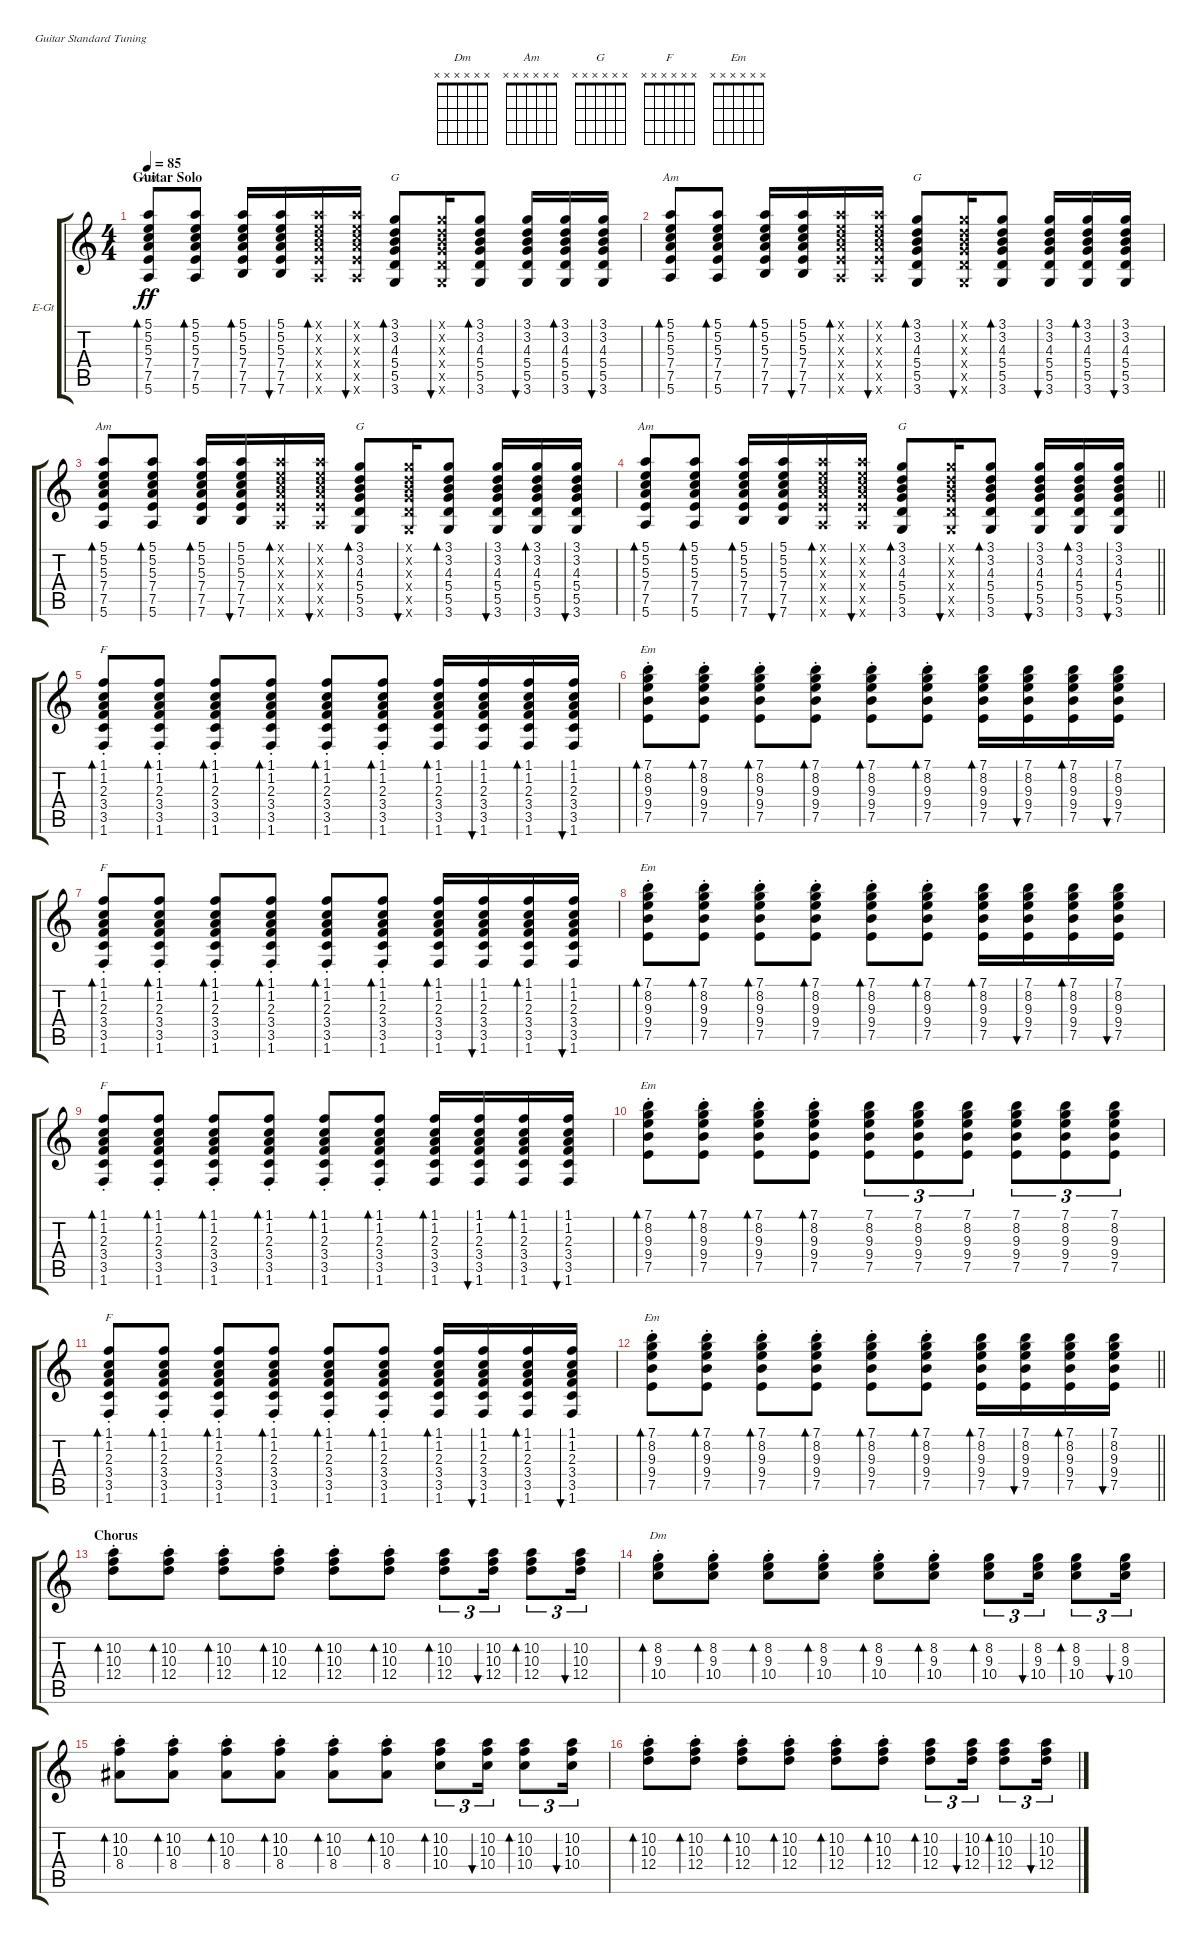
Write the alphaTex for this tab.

\bracketExtendMode groupsimilarinstruments
\firstSystemTrackNameOrientation horizontal
\otherSystemsTrackNameOrientation horizontal
\track ("Robert Smith 1" "E-Gt") {mute instrument electricguitarclean}
\staff {score tabs}
\tuning (E4 B3 G3 D3 A2 E2)
\chord ("Dm" x x x x x x)
\chord ("Am" x x x x x x)
\chord ("G" x x x x x x)
\chord ("F" x x x x x x)
\chord ("Em" x x x x x x)
\ts (4 4)
\section ("" "Guitar Solo")
\tempo 85
\clef g2
\ks c
(5.1 5.2 5.3 7.4 7.5 5.6).8{bd 30 ch "Am" dy ff} (5.1 5.2 5.3 7.4 7.5 5.6).8{bd 30} (5.1 5.2 5.3 7.4 7.5 7.6).16{bd 30} (5.1 5.2 5.3 7.4 7.5 7.6).16{bu 30} (5.1{x} 5.2{x} 5.3{x} 7.4{x} 7.5{x} 5.6{x}).16{bd 30} (5.1{x} 5.2{x} 5.3{x} 7.4{x} 7.5{x} 5.6{x}).16{bu 30} (3.1 3.2 4.3 5.4 5.5 3.6).8{bd 30 ch "G"} (3.1{x} 3.2{x} 4.3{x} 5.4{x} 5.5{x} 3.6{x}).16{bu 30} (3.1 3.2 4.3 5.4 5.5 3.6).8{bd 30} (3.1 3.2 4.3 5.4 5.5 3.6).16{bu 30} (3.1 3.2 4.3 5.4 5.5 3.6).16{bd 30} (3.1 3.2 4.3 5.4 5.5 3.6).16{bu 30} |
(5.1 5.2 5.3 7.4 7.5 5.6).8{bd 30 ch "Am"} (5.1 5.2 5.3 7.4 7.5 5.6).8{bd 30} (5.1 5.2 5.3 7.4 7.5 7.6).16{bd 30} (5.1 5.2 5.3 7.4 7.5 7.6).16{bu 30} (5.1{x} 5.2{x} 5.3{x} 7.4{x} 7.5{x} 5.6{x}).16{bd 30} (5.1{x} 5.2{x} 5.3{x} 7.4{x} 7.5{x} 5.6{x}).16{bu 30} (3.1 3.2 4.3 5.4 5.5 3.6).8{bd 30 ch "G"} (3.1{x} 3.2{x} 4.3{x} 5.4{x} 5.5{x} 3.6{x}).16{bu 30} (3.1 3.2 4.3 5.4 5.5 3.6).8{bd 30} (3.1 3.2 4.3 5.4 5.5 3.6).16{bu 30} (3.1 3.2 4.3 5.4 5.5 3.6).16{bd 30} (3.1 3.2 4.3 5.4 5.5 3.6).16{bu 30} |
(5.1 5.2 5.3 7.4 7.5 5.6).8{bd 30 ch "Am"} (5.1 5.2 5.3 7.4 7.5 5.6).8{bd 30} (5.1 5.2 5.3 7.4 7.5 7.6).16{bd 30} (5.1 5.2 5.3 7.4 7.5 7.6).16{bu 30} (5.1{x} 5.2{x} 5.3{x} 7.4{x} 7.5{x} 5.6{x}).16{bd 30} (5.1{x} 5.2{x} 5.3{x} 7.4{x} 7.5{x} 5.6{x}).16{bu 30} (3.1 3.2 4.3 5.4 5.5 3.6).8{bd 30 ch "G"} (3.1{x} 3.2{x} 4.3{x} 5.4{x} 5.5{x} 3.6{x}).16{bu 30} (3.1 3.2 4.3 5.4 5.5 3.6).8{bd 30} (3.1 3.2 4.3 5.4 5.5 3.6).16{bu 30} (3.1 3.2 4.3 5.4 5.5 3.6).16{bd 30} (3.1 3.2 4.3 5.4 5.5 3.6).16{bu 30} |
\barLineRight lightlight
(5.1 5.2 5.3 7.4 7.5 5.6).8{bd 30 ch "Am"} (5.1 5.2 5.3 7.4 7.5 5.6).8{bd 30} (5.1 5.2 5.3 7.4 7.5 7.6).16{bd 30} (5.1 5.2 5.3 7.4 7.5 7.6).16{bu 30} (5.1{x} 5.2{x} 5.3{x} 7.4{x} 7.5{x} 5.6{x}).16{bd 30} (5.1{x} 5.2{x} 5.3{x} 7.4{x} 7.5{x} 5.6{x}).16{bu 30} (3.1 3.2 4.3 5.4 5.5 3.6).8{bd 30 ch "G"} (3.1{x} 3.2{x} 4.3{x} 5.4{x} 5.5{x} 3.6{x}).16{bu 30} (3.1 3.2 4.3 5.4 5.5 3.6).8{bd 30} (3.1 3.2 4.3 5.4 5.5 3.6).16{bu 30} (3.1 3.2 4.3 5.4 5.5 3.6).16{bd 30} (3.1 3.2 4.3 5.4 5.5 3.6).16{bu 30} |
(1.1{st} 1.2{st} 2.3{st} 3.4{st} 3.5{st} 1.6{st}).8{bd 30 ch "F"} (1.1{st} 1.2{st} 2.3{st} 3.4{st} 3.5{st} 1.6{st}).8{bd 30} (1.1{st} 1.2{st} 2.3{st} 3.4{st} 3.5{st} 1.6{st}).8{bd 30} (1.1{st} 1.2{st} 2.3{st} 3.4{st} 3.5{st} 1.6{st}).8{bd 30} (1.1{st} 1.2{st} 2.3{st} 3.4{st} 3.5{st} 1.6{st}).8{bd 30} (1.1{st} 1.2{st} 2.3{st} 3.4{st} 3.5{st} 1.6{st}).8{bd 30} (1.1 1.2 2.3 3.4 3.5 1.6).16{bd 30} (1.1 1.2 2.3 3.4 3.5 1.6).16{bu 30} (1.1 1.2 2.3 3.4 3.5 1.6).16{bd 30} (1.1 1.2 2.3 3.4 3.5 1.6).16{bu 30} |
(7.1{st} 8.2{st} 9.3{st} 9.4{st} 7.5{st}).8{bd 30 ch "Em"} (7.1{st} 8.2{st} 9.3{st} 9.4{st} 7.5{st}).8{bd 30} (7.1{st} 8.2{st} 9.3{st} 9.4{st} 7.5{st}).8{bd 30} (7.1{st} 8.2{st} 9.3{st} 9.4{st} 7.5{st}).8{bd 30} (7.1{st} 8.2{st} 9.3{st} 9.4{st} 7.5{st}).8{bd 30} (7.1{st} 8.2{st} 9.3{st} 9.4{st} 7.5{st}).8{bd 30} (7.1 8.2 9.3 9.4 7.5).16{bd 30} (7.1 8.2 9.3 9.4 7.5).16{bu 30} (7.1 8.2 9.3 9.4 7.5).16{bd 30} (7.1 8.2 9.3 9.4 7.5).16{bu 30} |
(1.1{st} 1.2{st} 2.3{st} 3.4{st} 3.5{st} 1.6{st}).8{bd 30 ch "F"} (1.1{st} 1.2{st} 2.3{st} 3.4{st} 3.5{st} 1.6{st}).8{bd 30} (1.1{st} 1.2{st} 2.3{st} 3.4{st} 3.5{st} 1.6{st}).8{bd 30} (1.1{st} 1.2{st} 2.3{st} 3.4{st} 3.5{st} 1.6{st}).8{bd 30} (1.1{st} 1.2{st} 2.3{st} 3.4{st} 3.5{st} 1.6{st}).8{bd 30} (1.1{st} 1.2{st} 2.3{st} 3.4{st} 3.5{st} 1.6{st}).8{bd 30} (1.1 1.2 2.3 3.4 3.5 1.6).16{bd 30} (1.1 1.2 2.3 3.4 3.5 1.6).16{bu 30} (1.1 1.2 2.3 3.4 3.5 1.6).16{bd 30} (1.1 1.2 2.3 3.4 3.5 1.6).16{bu 30} |
(7.1{st} 8.2{st} 9.3{st} 9.4{st} 7.5{st}).8{bd 30 ch "Em"} (7.1{st} 8.2{st} 9.3{st} 9.4{st} 7.5{st}).8{bd 30} (7.1{st} 8.2{st} 9.3{st} 9.4{st} 7.5{st}).8{bd 30} (7.1{st} 8.2{st} 9.3{st} 9.4{st} 7.5{st}).8{bd 30} (7.1{st} 8.2{st} 9.3{st} 9.4{st} 7.5{st}).8{bd 30} (7.1{st} 8.2{st} 9.3{st} 9.4{st} 7.5{st}).8{bd 30} (7.1 8.2 9.3 9.4 7.5).16{bd 30} (7.1 8.2 9.3 9.4 7.5).16{bu 30} (7.1 8.2 9.3 9.4 7.5).16{bd 30} (7.1 8.2 9.3 9.4 7.5).16{bu 30} |
(1.1{st} 1.2{st} 2.3{st} 3.4{st} 3.5{st} 1.6{st}).8{bd 30 ch "F"} (1.1{st} 1.2{st} 2.3{st} 3.4{st} 3.5{st} 1.6{st}).8{bd 30} (1.1{st} 1.2{st} 2.3{st} 3.4{st} 3.5{st} 1.6{st}).8{bd 30} (1.1{st} 1.2{st} 2.3{st} 3.4{st} 3.5{st} 1.6{st}).8{bd 30} (1.1{st} 1.2{st} 2.3{st} 3.4{st} 3.5{st} 1.6{st}).8{bd 30} (1.1{st} 1.2{st} 2.3{st} 3.4{st} 3.5{st} 1.6{st}).8{bd 30} (1.1 1.2 2.3 3.4 3.5 1.6).16{bd 30} (1.1 1.2 2.3 3.4 3.5 1.6).16{bu 30} (1.1 1.2 2.3 3.4 3.5 1.6).16{bd 30} (1.1 1.2 2.3 3.4 3.5 1.6).16{bu 30} |
(7.1{st} 8.2{st} 9.3{st} 9.4{st} 7.5{st}).8{bd 30 ch "Em"} (7.1{st} 8.2{st} 9.3{st} 9.4{st} 7.5{st}).8{bd 30} (7.1{st} 8.2{st} 9.3{st} 9.4{st} 7.5{st}).8{bd 30} (7.1{st} 8.2{st} 9.3{st} 9.4{st} 7.5{st}).8{bd 30} (7.1 8.2 9.3 9.4 7.5).8{tu (3 2)} (7.1 8.2 9.3 9.4 7.5).8{tu (3 2)} (7.1 8.2 9.3 9.4 7.5).8{tu (3 2)} (7.1 8.2 9.3 9.4 7.5).8{tu (3 2)} (7.1 8.2 9.3 9.4 7.5).8{tu (3 2)} (7.1 8.2 9.3 9.4 7.5).8{tu (3 2)} |
(1.1{st} 1.2{st} 2.3{st} 3.4{st} 3.5{st} 1.6{st}).8{bd 30 ch "F"} (1.1{st} 1.2{st} 2.3{st} 3.4{st} 3.5{st} 1.6{st}).8{bd 30} (1.1{st} 1.2{st} 2.3{st} 3.4{st} 3.5{st} 1.6{st}).8{bd 30} (1.1{st} 1.2{st} 2.3{st} 3.4{st} 3.5{st} 1.6{st}).8{bd 30} (1.1{st} 1.2{st} 2.3{st} 3.4{st} 3.5{st} 1.6{st}).8{bd 30} (1.1{st} 1.2{st} 2.3{st} 3.4{st} 3.5{st} 1.6{st}).8{bd 30} (1.1 1.2 2.3 3.4 3.5 1.6).16{bd 30} (1.1 1.2 2.3 3.4 3.5 1.6).16{bu 30} (1.1 1.2 2.3 3.4 3.5 1.6).16{bd 30} (1.1 1.2 2.3 3.4 3.5 1.6).16{bu 30} |
\barLineRight lightlight
(7.1{st} 8.2{st} 9.3{st} 9.4{st} 7.5{st}).8{bd 30 ch "Em"} (7.1{st} 8.2{st} 9.3{st} 9.4{st} 7.5{st}).8{bd 30} (7.1{st} 8.2{st} 9.3{st} 9.4{st} 7.5{st}).8{bd 30} (7.1{st} 8.2{st} 9.3{st} 9.4{st} 7.5{st}).8{bd 30} (7.1{st} 8.2{st} 9.3{st} 9.4{st} 7.5{st}).8{bd 30} (7.1{st} 8.2{st} 9.3{st} 9.4{st} 7.5{st}).8{bd 30} (7.1 8.2 9.3 9.4 7.5).16{bd 30} (7.1 8.2 9.3 9.4 7.5).16{bu 30} (7.1 8.2 9.3 9.4 7.5).16{bd 30} (7.1 8.2 9.3 9.4 7.5).16{bu 30} |
\section ("" "Chorus")
(10.2{st} 10.3{st} 12.4{st}).8{bd 30} (10.2{st} 10.3{st} 12.4{st}).8{bd 30} (10.2{st} 10.3{st} 12.4{st}).8{bd 30} (10.2{st} 10.3{st} 12.4{st}).8{bd 30} (10.2{st} 10.3{st} 12.4{st}).8{bd 30} (10.2{st} 10.3{st} 12.4{st}).8{bd 30} (10.2 10.3 12.4).8{tu (3 2) bd 30} (10.2 10.3 12.4).16{tu (3 2) bu 30} (10.2 10.3 12.4).8{tu (3 2) bd 30} (10.2 10.3 12.4).16{tu (3 2) bu 30} |
(8.2{st} 9.3{st} 10.4{st}).8{bd 30 ch "Dm"} (8.2{st} 9.3{st} 10.4{st}).8{bd 30} (8.2{st} 9.3{st} 10.4{st}).8{bd 30} (8.2{st} 9.3{st} 10.4{st}).8{bd 30} (8.2{st} 9.3{st} 10.4{st}).8{bd 30} (8.2{st} 9.3{st} 10.4{st}).8{bd 30} (8.2 9.3 10.4).8{tu (3 2) bd 30} (8.2 9.3 10.4).16{tu (3 2) bu 30} (8.2 9.3 10.4).8{tu (3 2) bd 30} (8.2 9.3 10.4).16{tu (3 2) bu 30} |
(10.2{st} 10.3{st} 8.4{st}).8{bd 30} (10.2{st} 10.3{st} 8.4{st}).8{bd 30} (10.2{st} 10.3{st} 8.4{st}).8{bd 30} (10.2{st} 10.3{st} 8.4{st}).8{bd 30} (10.2{st} 10.3{st} 8.4{st}).8{bd 30} (10.2{st} 10.3{st} 8.4{st}).8{bd 30} (10.2 10.3 10.4).8{tu (3 2) bd 30} (10.2 10.3 10.4).16{tu (3 2) bu 30} (10.2 10.3 10.4).8{tu (3 2) bd 30} (10.2 10.3 10.4).16{tu (3 2) bu 30} |
(10.2{st} 10.3{st} 12.4{st}).8{bd 30} (10.2{st} 10.3{st} 12.4{st}).8{bd 30} (10.2{st} 10.3{st} 12.4{st}).8{bd 30} (10.2{st} 10.3{st} 12.4{st}).8{bd 30} (10.2{st} 10.3{st} 12.4{st}).8{bd 30} (10.2{st} 10.3{st} 12.4{st}).8{bd 30} (10.2 10.3 12.4).8{tu (3 2) bd 30} (10.2 10.3 12.4).16{tu (3 2) bu 30} (10.2 10.3 12.4).8{tu (3 2) bd 30} (10.2 10.3 12.4).16{tu (3 2) bu 30}
